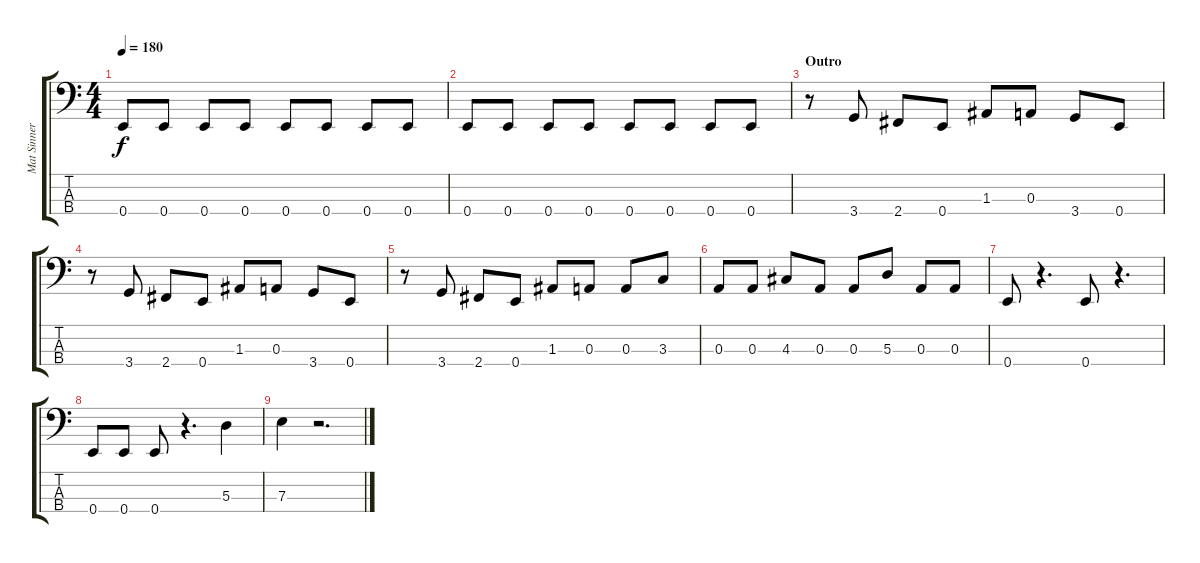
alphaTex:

\track ("Mat Sinner Bass" "Mat Sinner") {instrument electricbasspick}
\staff {score tabs}
\tuning (G2 D2 A1 E1) {hide}
\ts (4 4)
\tempo 180
\clef f4
\ks c
0.4.8{dy f} 0.4.8 0.4.8 0.4.8 0.4.8 0.4.8 0.4.8 0.4.8 |
0.4.8 0.4.8 0.4.8 0.4.8 0.4.8 0.4.8 0.4.8 0.4.8 |
\section ("" "Outro")
r.8 3.4.8 2.4.8 0.4.8 1.3.8 0.3.8 3.4.8 0.4.8 |
r.8 3.4.8 2.4.8 0.4.8 1.3.8 0.3.8 3.4.8 0.4.8 |
r.8 3.4.8 2.4.8 0.4.8 1.3.8 0.3.8 0.3.8 3.3.8 |
0.3.8 0.3.8 4.3.8 0.3.8 0.3.8 5.3.8 0.3.8 0.3.8 |
0.4.8 r.4{d} 0.4.8 r.4{d} |
0.4.8 0.4.8 0.4.8 r.4{d} 5.3.4 |
7.3.4 r.2{d}
